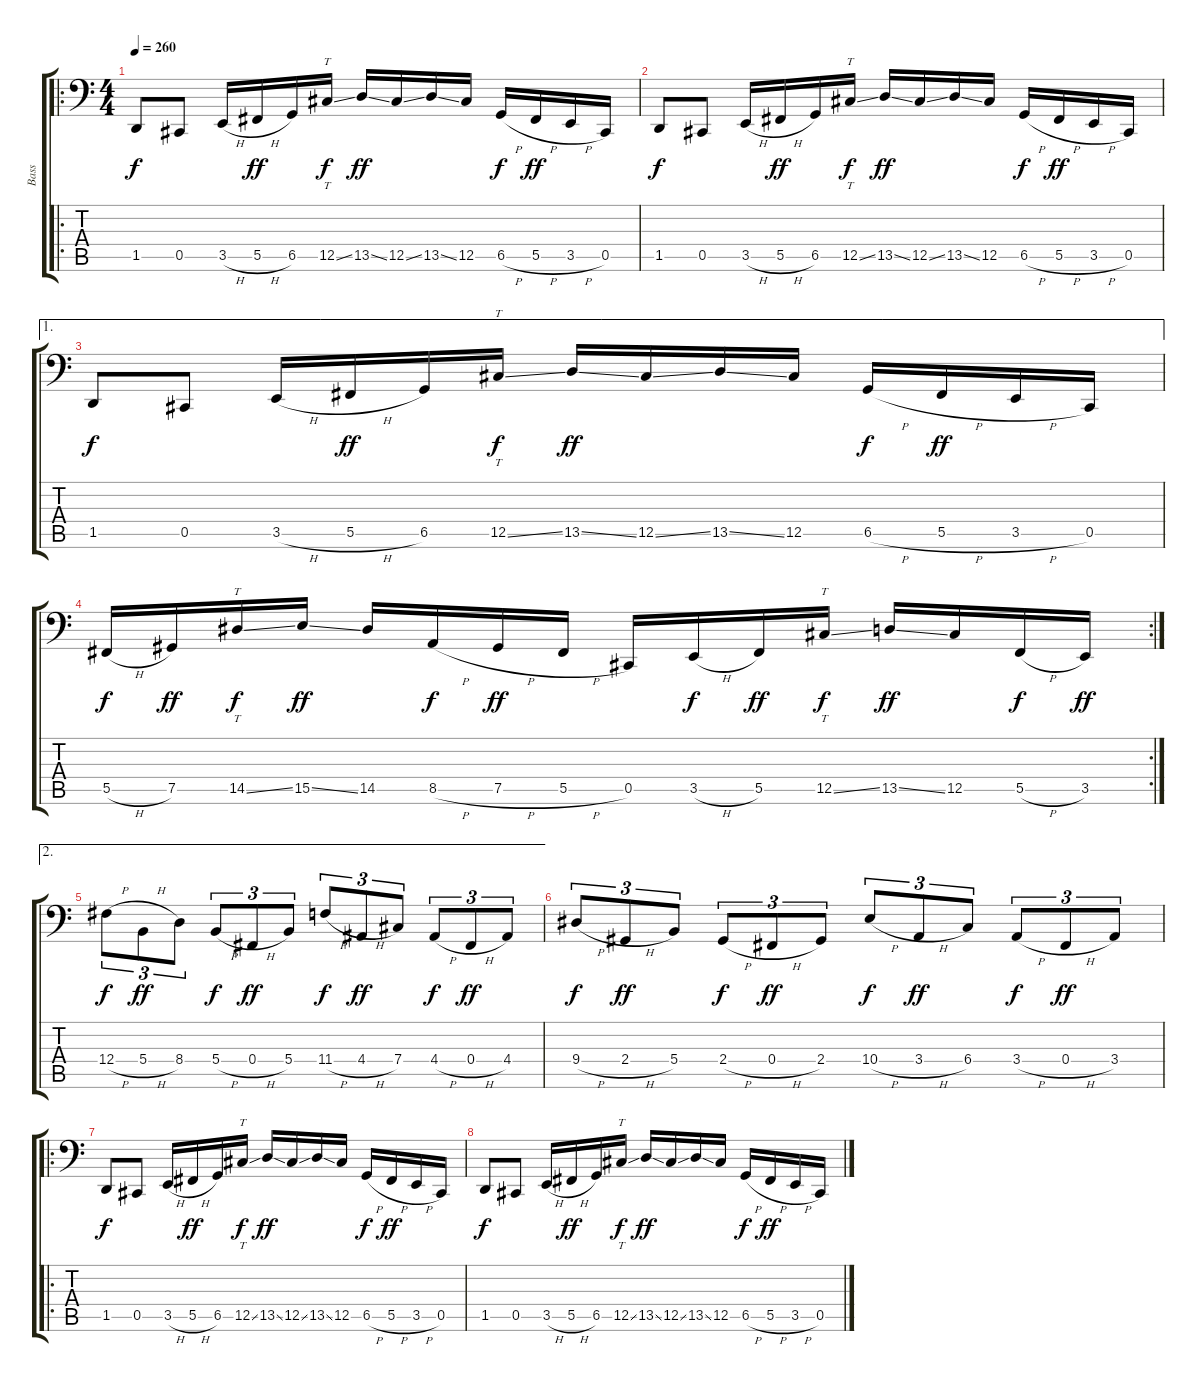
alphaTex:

\track ("Bass" "Bass") {instrument electricbassfinger}
\staff {score tabs}
\tuning (A2 E2 B1 Gb1 Db1 Ab0) {hide}
\ro
\ts (4 4)
\tempo 260
\clef f4
\ks c
1.5.8{dy f} 0.5.8 3.5{h}.16 5.5{h}.16{dy ff} 6.5.16 12.5{ss}.16{tt dy f} 13.5{ss}.16{dy ff} 12.5{ss}.16 13.5{ss}.16 12.5.16 6.5{h}.16{dy f} 5.5{h}.16{dy ff} 3.5{h}.16 0.5.16 |
1.5.8{dy f} 0.5.8 3.5{h}.16 5.5{h}.16{dy ff} 6.5.16 12.5{ss}.16{tt dy f} 13.5{ss}.16{dy ff} 12.5{ss}.16 13.5{ss}.16 12.5.16 6.5{h}.16{dy f} 5.5{h}.16{dy ff} 3.5{h}.16 0.5.16 |
\ae 1
1.5.8{dy f} 0.5.8 3.5{h}.16 5.5{h}.16{dy ff} 6.5.16 12.5{ss}.16{tt dy f} 13.5{ss}.16{dy ff} 12.5{ss}.16 13.5{ss}.16 12.5.16 6.5{h}.16{dy f} 5.5{h}.16{dy ff} 3.5{h}.16 0.5.16 |
\rc 2
5.5{h}.16{dy f} 7.5.16{dy ff} 14.5{ss}.16{tt dy f} 15.5{ss}.16{dy ff} 14.5.16 8.5{h}.16{dy f} 7.5{h}.16{dy ff} 5.5{h}.16 0.5.16 3.5{h}.16{dy f} 5.5.16{dy ff} 12.5{ss}.16{tt dy f} 13.5{ss}.16{dy ff} 12.5.16 5.5{h}.16{dy f} 3.5.16{dy ff} |
\ae 2
12.4{h}.8{tu (3 2) dy f} 5.4{h}.8{tu (3 2) dy ff} 8.4.8{tu (3 2)} 5.4{h}.8{tu (3 2) dy f} 0.4{h}.8{tu (3 2) dy ff} 5.4.8{tu (3 2)} 11.4{h}.8{tu (3 2) dy f} 4.4{h}.8{tu (3 2) dy ff} 7.4.8{tu (3 2)} 4.4{h}.8{tu (3 2) dy f} 0.4{h}.8{tu (3 2) dy ff} 4.4.8{tu (3 2)} |
9.4{h}.8{tu (3 2) dy f} 2.4{h}.8{tu (3 2) dy ff} 5.4.8{tu (3 2)} 2.4{h}.8{tu (3 2) dy f} 0.4{h}.8{tu (3 2) dy ff} 2.4.8{tu (3 2)} 10.4{h}.8{tu (3 2) dy f} 3.4{h}.8{tu (3 2) dy ff} 6.4.8{tu (3 2)} 3.4{h}.8{tu (3 2) dy f} 0.4{h}.8{tu (3 2) dy ff} 3.4.8{tu (3 2)} |
\ro
1.5.8{dy f} 0.5.8 3.5{h}.16 5.5{h}.16{dy ff} 6.5.16 12.5{ss}.16{tt dy f} 13.5{ss}.16{dy ff} 12.5{ss}.16 13.5{ss}.16 12.5.16 6.5{h}.16{dy f} 5.5{h}.16{dy ff} 3.5{h}.16 0.5.16 |
1.5.8{dy f} 0.5.8 3.5{h}.16 5.5{h}.16{dy ff} 6.5.16 12.5{ss}.16{tt dy f} 13.5{ss}.16{dy ff} 12.5{ss}.16 13.5{ss}.16 12.5.16 6.5{h}.16{dy f} 5.5{h}.16{dy ff} 3.5{h}.16 0.5.16
